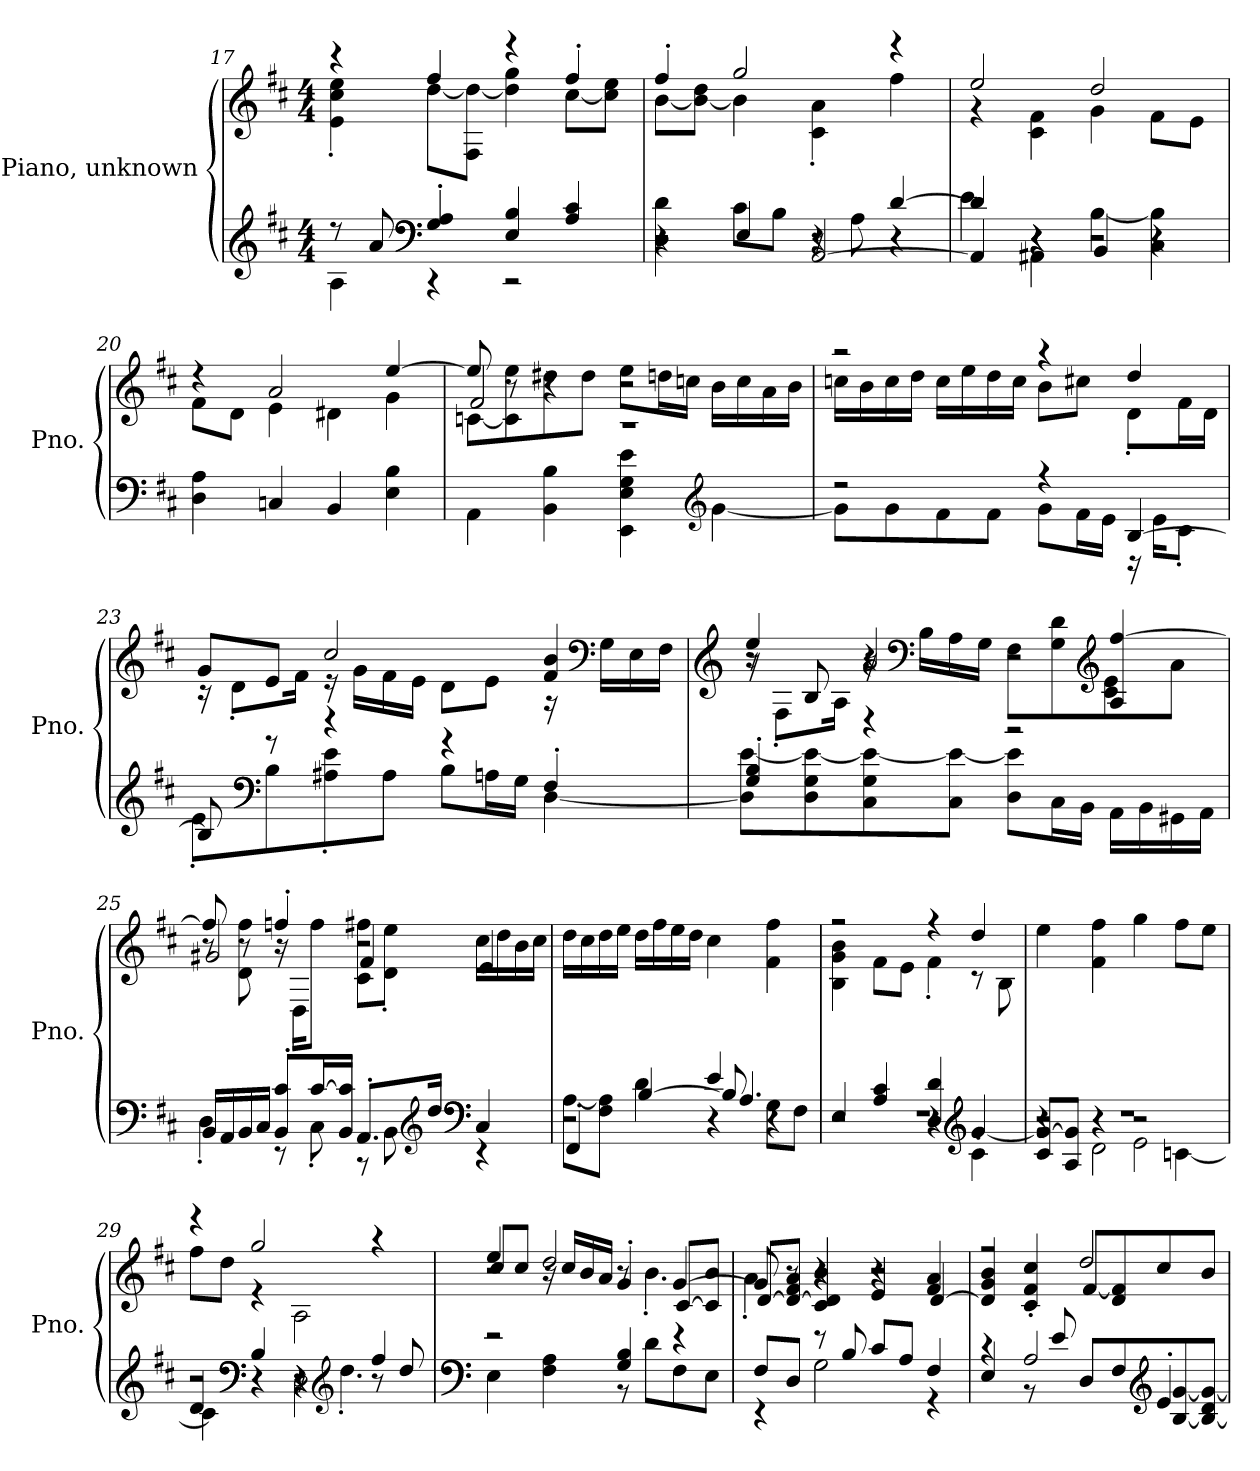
**kern	**kern
*part1	*part1
*staff2	*staff1
*I"Piano, unknown	*
*I'Pno.	*
*clefG2	*clefG2
*k[f#c#]	*k[f#c#]
*M4/4	*M4/4
=17	=17
*^	*^
8r	4A\	4r	4e\' 4cc#\' 4ee\'
8a/	.	.	.
*clefF4	*	*	*
4G/' 4A/'	4r	4ff#/	[8dd\L
.	.	.	8F#\ 8dd\_J
4E/ 4B/	2r	4r	4dd\] 4gg\
4A/ 4c#/	.	4ff#'/	[8cc#\L
.	.	.	8cc#\] 8ee\J
!!LO:LB:g=z	!!
=18	=18	=18	=18
*	*^	*	*
2r	4D\ 4d\	4r	4ff#'/	[8b\L
.	.	.	.	8b\_ 8dd\J
.	8c#\L	4E/	2gg/	4b\]
.	8B\J	.	.	.
4r	8r	[2AA/	.	4c#\' 4a\'
.	8A\	.	.	.
[4d/	4r	.	4r	4ff#\
=19	=19	=19	=19	=19
4d/]	4e\	4AA/]	2ee/	4r
4r	4AA#X\	4r	.	4c#\ 4f#\
2r	[4B\	4BB/	2dd/	4g\
.	4C#\ 4B\]	4r	.	8f#\L
.	.	.	.	8e\J
*v	*v	*v	*	*
=20	=20	=20
4D\ 4A\	4r	8f#\L
.	.	8d\J
4Cn/	2a/	4e\
4BB/	.	4d#X\
4E\ 4B\	[4ee/	4g\
=21	=21	=21
*^	*	*^
1r	4AA\	8ee/]	[8cn\L	2f#/
.	.	8r	8c\] 8ee\	.
.	4BB\ 4B\	4r	8dd#X\	.
.	.	.	8dd#\J	.
.	4EE\ 4E\ 4G\ 4e\	2r	8ee\L	2r
.	.	.	16ddn\L	.
.	.	.	16ccn\JJ	.
*clefG2	*	*	*	*
.	[4g\	.	16b\LL	.
.	.	.	16cc\	.
.	.	.	16a\	.
.	.	.	16b\JJ	.
*	*	*	*v	*v
!!LO:PB:g=z
=22	=22	=22	=22
2r	8g\L]	2r	16ccn\LL
.	.	.	16b\
.	8g\	.	16cc\
.	.	.	16dd\JJ
.	8f#\	.	16cc\LL
.	.	.	16ee\
.	8f#\J	.	16dd\
.	.	.	16cc\JJ
4r	8g\L	4r	8b\L
.	16f#\L	.	8cc#X\J
.	16e\JJ	.	.
[4B/	16r	4dd/	8d'\L
.	16e\KL	.	.
.	8c#'\J	.	16f#\L
.	.	.	16d\JJ
=23	=23	=23	=23
8B/]	8e'\L	8g/L	16r
.	.	.	8d'\L
*clefF4	*	*	*
8r	8B\	8e/J	.
.	.	.	16f#\Jk
4r	8A#X\' 8e\'	2cc#/	16r
.	.	.	16g\LL
.	8A#\J	.	16f#\
.	.	.	16e\JJ
4r	8B\L	.	8d\L
.	16An\L	.	8e\J
.	16G\JJ	.	.
4F#'/	[4D\	4f#/ 4b/	16r
*	*	*clefF4	*
.	.	.	16G\LL
.	.	.	16E\
.	.	.	16F#\JJ
*	*	*v	*v
!!LO:LB:g=z
=24	=24	=24
*	*	*clefG2
*	*	*^
*	*	*	*^
4G/' 4B/'	8D\] [8e\L	4ee/	16r	8r
.	.	.	8F#'\L	.
.	8D\ 8G\ 8e\_	.	.	8B/
.	.	.	16A\Jk	.
4r	8C#\ 8G\ 8e\_	2a/	16r	4r
*	*	*clefF4	*	*
.	.	.	16B\LL	.
.	8C#\ 8e\_J	.	16A\	.
.	.	.	16G\JJ	.
2r	8D\ 8e\]L	.	8F#\L	2r
.	16C#\L	.	8G\ 8d\	.
.	16BB\JJ	.	.	.
*	*	*clefG2	*	*
.	16AA\LL	4A/ [4ff#/	8c#\ 8e\	.
.	16BB\	.	.	.
.	16GG#X\	.	8a\J	.
.	16AA\JJ	.	.	.
=25	=25	=25	=25	=25
16BB/LL	4D'\	8ff#/]	8r	2g#X/
16AA/	.	.	.	.
16BB/	.	8r	8d\ 8ff#\	.
16C#/JJ	.	.	.	.
8BB/' 8c#/'L	8r	4ffn'/	16r	.
.	.	.	16D\KL	.
[16c#/L	8C#'\	.	8ff\J	.
16BB/ 16c#/]JJ	.	.	.	.
8.AA'/L	8r	2r	8c#\ 8ff#X\L	4f#/
.	8BB\	.	8d\' 8ee\'J	.
*clefG2	*	*	*	*
16dd/Jk	.	.	.	.
*clefF4	*	*	*	*
4C#/	4r	.	16cc#\LL	4e/
.	.	.	16dd\	.
.	.	.	16b\	.
.	.	.	16cc#\JJ	.
*	*	*v	*v	*v
!!LO:LB:g=z
=26	=26	=26
*	*^	*
2r	[8A\L	4FF#'/	16dd\LL
.	.	.	16cc#\
.	8F#\ 8A\]J	.	16dd\
.	.	.	16ee\JJ
.	4d\	[4B/	16dd\LL
.	.	.	16ff#\
.	.	.	16ee\
.	.	.	16dd\JJ
4e/	4r	8B/]	4cc#\
.	.	4.A/	.
4r	8G\L	.	4f#\ 4ff#\
.	8F#\J	.	.
=27	=27	=27	=27
*	*	*	*^
1r	4E/	2r	2r	4B\ 4g\ 4b\
.	4A/ 4c#/	.	.	8f#\L
.	.	.	.	8e\J
.	4D/ 4d/	4r	4r	4f#'\
*clefG2	*	*	*	*
.	[4g/	4c#'\	4dd/	8r
.	.	.	.	8B\
*	*	*	*v	*v
=28	=28	=28	=28
*	*	*^	*
1r	2r	8c#/ 8g/_L	4r	4ee\
.	.	8A/ 8g/]J	.	.
.	.	4r	2d\	4f#\ 4ff#\
.	2e\	2r	.	4gg\
.	.	.	[4cn\	8ff#\L
.	.	.	.	8ee\J
=29	=29	=29	=29	=29
*	*	*	*	*^
2r	2r	4d/	4c\]	4r	8ff#\L
.	.	.	.	.	8dd\J
*clefF4	*	*	*	*	*
.	.	4B/	4r	2gg/	4r
4r	8r	4r	2D\	.	2A\
*clefG2	*	*	*	*	*
.	4.dd'\	.	.	.	.
4ff#/	.	8r	.	4r	.
.	.	8dd/	.	.	.
*v	*v	*v	*v	*	*
*	*v	*v
!!LO:LB:g=z
=30	=30
*clefF4	*
*^	*^
*	*	*	*^
2r	4E\	4ee/	2r	8cc#/L
.	.	.	.	8cc#/J
.	4F#\ 4A\	2dd/	.	16r
.	.	.	.	16cc#/LL
.	.	.	.	16b/
.	.	.	.	16a/JJ
4G/ 4B/	8r	.	8r	4g'/
.	8d\L	.	4.b'\	.
4r	8F#\	[4g/	.	[8c#/L
.	8E\J	.	.	8c#/] 8b/J
=31	=31	=31	=31	=31
8F#/L	4r	8g/]	4a'\	[8d/L
8D/J	.	8r	.	8d/_ 8f#/ 8a/J
8r	2G\	4r	4r	4c#/ 4d/] 4b/
8B/	.	.	.	.
8c#/L	.	4r	2r	4e/
8A/J	.	.	.	.
4F#/	4r	4f#/ 4a/	.	[4d/
*	*	*	*v	*v
=32	=32	=32	=32
4r	4E/	2r	4d/] 4g/ 4b/
2A/	8r	.	4c#/' 4f#/' 4cc#/'
.	8e/	.	.
.	8D/L	2dd/	[8f#/L
.	8F#/	.	8d/ 8f#/]
*clefG2	*	*	*
4e'/	[8B/ [8g/	.	8cc#/
.	8B/_ 8d/ 8g/_J	.	8b/J
*v	*v	*	*
*	*v	*v
=	=
*-	*-
